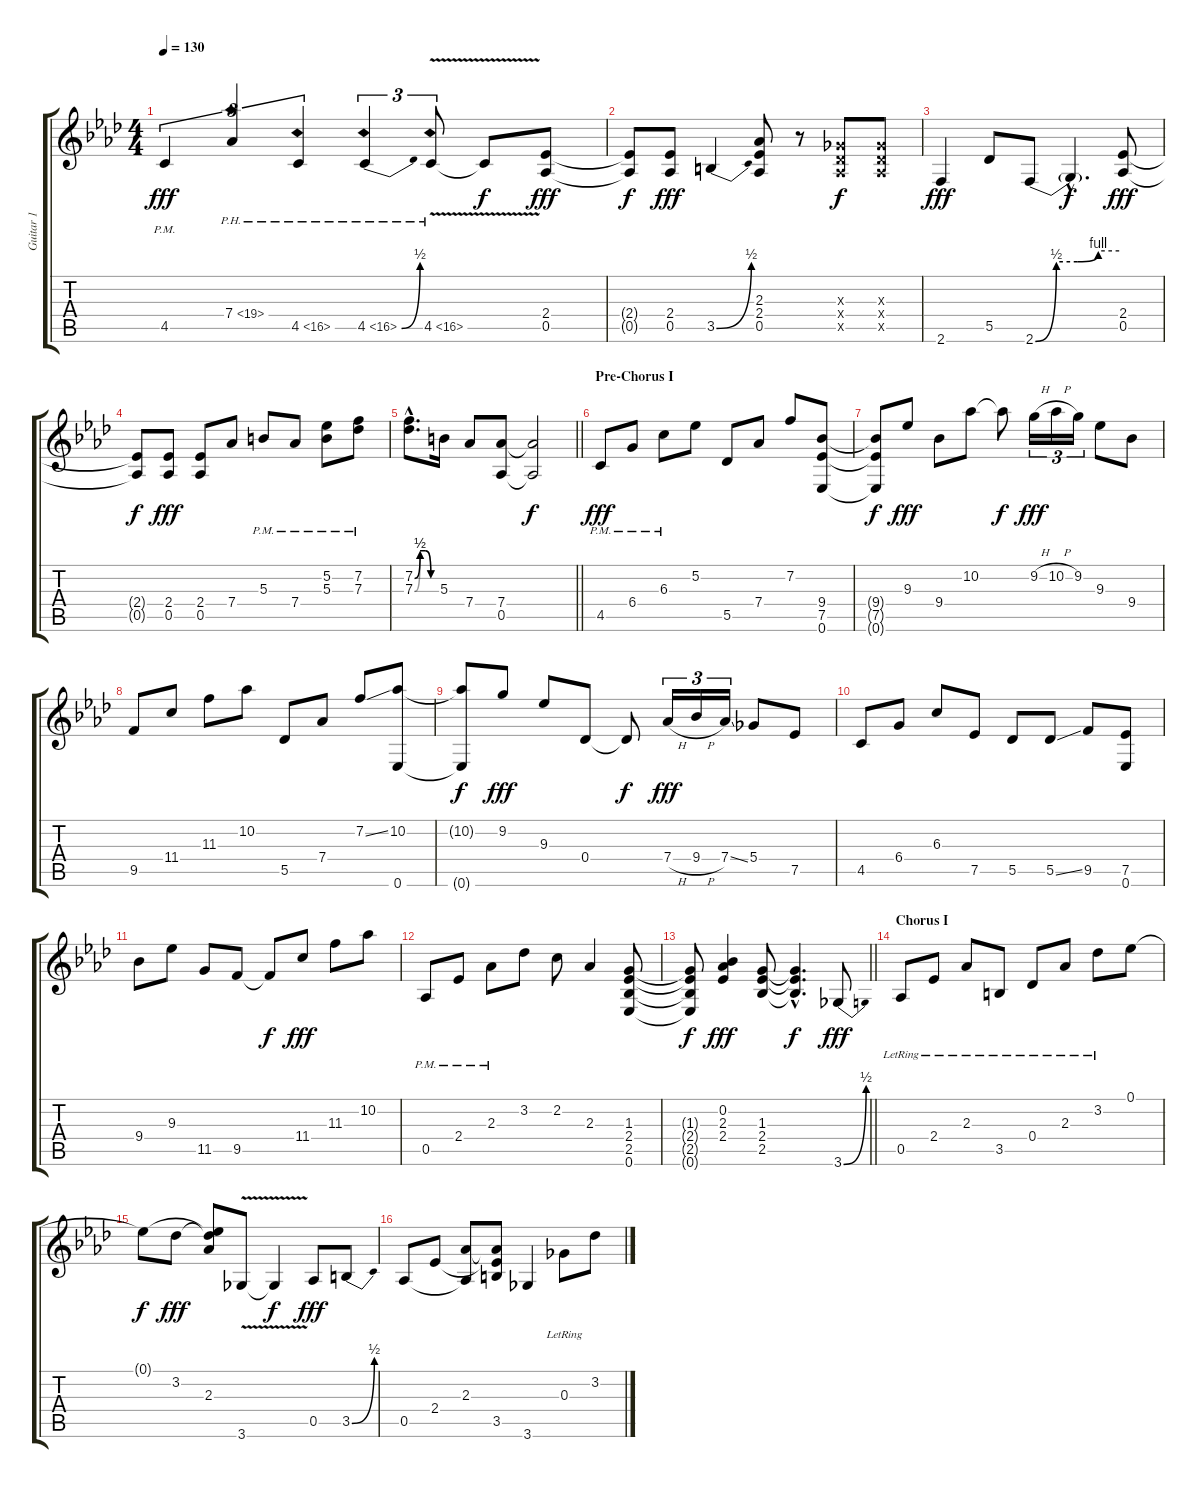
\track ("Guitar 1" "Guitar 1") {instrument distortionguitar}
\staff {score tabs}
\tuning (Eb4 Bb3 Gb3 Db3 Ab2 Eb2) {hide}
\ts (4 4)
\tempo 130
\clef g2
\ks ab
4.5{pm}.4{tu (3 2) dy fff} 7.4{ph 12}.4{tu (3 2)} 4.5{ph 12}.4{tu (3 2)} 4.5{be (bend 0 0 60 2) ph 12}.4{tu (3 2)} 4.5{ph 12 v}.8{tu (3 2)} 4.5{t}.8{dy f} (2.4 0.5).8{dy fff} |
(2.4{t} 0.5{t}).8{dy f} (2.4 0.5).8{dy fff} 3.5{be (bend 0 0 60 2)}.4 (2.3 2.4 0.5).8 r.8 (0.3{x} 0.4{x} 0.5{x}).8{dy f} (0.3{x} 0.4{x} 0.5{x}).8 |
2.6.4{dy fff} 5.5.8 2.6{be (custom 0 0 15 2 30 2 45 4 60 4)}.8 2.6{hac t}.4{d dy f} (2.4 0.5).8{dy fff} |
(2.4{t} 0.5{t}).8{dy f} (2.4 0.5).8{dy fff} (2.4 0.5).8 7.4.8 5.3{pm}.8 7.4{pm}.8 (5.2{pm} 5.3{pm}).8 (7.2{pm} 7.3{pm}).8 |
\barLineRight lightlight
(7.2{be (custom 0 0 15 2 30 2 45 0 60 0) hac} 7.3{be (custom 0 0 15 2 30 2 45 0 60 0) hac}).8{d} 5.3.16 7.4.8 (7.4 0.5).8 (7.4{t} 0.5{t}).2{dy f} |
\section ("" "Pre-Chorus I")
4.5{pm}.8{dy fff} 6.4{pm}.8 6.3{pm}.8 5.2.8 5.5.8 7.4.8 7.2.8 (9.4 7.5 0.6).8 |
(9.4{t} 7.5{t} 0.6{t}).8{dy f} 9.3.8{dy fff} 9.4.8 10.2.8 10.2{t}.8{dy f} 9.2{h}.16{tu (3 2) dy fff} 10.2{h}.16{tu (3 2)} 9.2.16{tu (3 2)} 9.3.8 9.4.8 |
9.5.8 11.4.8 11.3.8 10.2.8 5.5.8 7.4.8 7.2{ss}.8 (10.2 0.6).8 |
(10.2{t} 0.6{t}).8{dy f} 9.2.8{dy fff} 9.3.8 0.4.8 0.4{t}.8{dy f} 7.4{h}.16{tu (3 2) dy fff} 9.4{h}.16{tu (3 2)} 7.4{ss}.16{tu (3 2)} 5.4.8 7.5.8 |
4.5.8 6.4.8 6.3.8 7.5.8 5.5.8 5.5{ss}.8 9.5.8 (7.5 0.6).8 |
9.4.8 9.3.8 11.5.8 9.5.8 9.5{t}.8{dy f} 11.4.8{dy fff} 11.3.8 10.2.8 |
0.5{pm}.8 2.4{pm}.8 2.3{pm}.8 3.2.8 2.2.8 2.3.4 (1.3 2.4 2.5 0.6).8 |
\barLineRight lightlight
(1.3{t} 2.4{t} 2.5{t} 0.6{t}).8{dy f} (0.2 2.3 2.4).4{dy fff} (1.3 2.4 2.5).8 (1.3{hac t} 2.4{hac t} 2.5{hac t}).4{d dy f} 3.6{be (bend 0 0 60 2)}.8{dy fff} |
\section ("" "Chorus I")
0.5{lr}.8 2.4{lr}.8 2.3{lr}.8 3.5{lr}.8 0.4{lr}.8 2.3{lr}.8 3.2{lr}.8 0.1.8 |
0.1{t}.8{dy f} 3.2.8{dy fff} (0.1{t} 3.2{t} 2.3).8 3.6{v}.8 3.6{t}.4{dy f} 0.5.8{dy fff} 3.5{be (bend 0 0 60 2)}.8 |
0.5.8 2.4.8 (2.3 0.5{t}).8 (2.3{t} 2.4{t} 3.5).8 3.6.4 0.3{lr}.8 3.2.8
